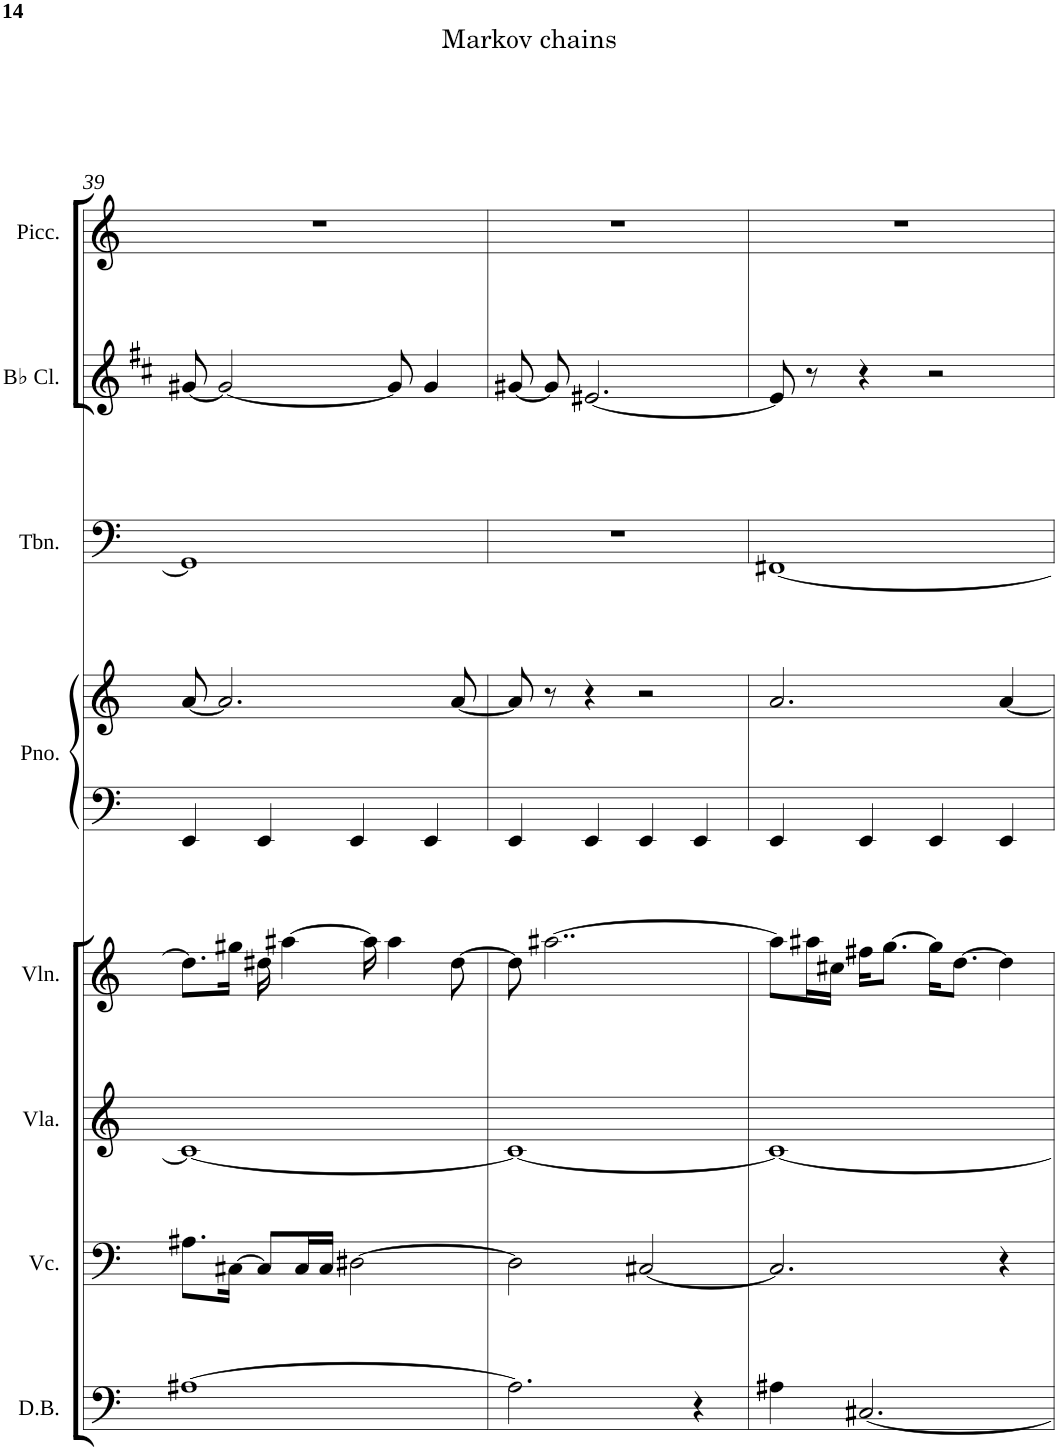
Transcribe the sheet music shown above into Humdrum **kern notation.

**kern	**kern	**kern	**kern	**kern	**kern	**kern	**kern	**kern
*part8	*part7	*part6	*part5	*part4	*part4	*part3	*part2	*part1
*staff9	*staff8	*staff7	*staff6	*staff5	*staff4	*staff3	*staff2	*staff1
*I"Double Bass	*I"Cello	*I"Viola	*I"Violin	*I"Piano	*	*I"Trombone	*I"Clarinet in Bb	*I"Piccolo
*I'D.B.	*	*I'Vla.	*I'Vln.	*I'Pno.	*	*I'Tbn.	*	*I'Picc.
!!LO:PB:g=z
*clefF4	*clefF4	*clefG2	*clefG2	*clefF4	*clefG2	*clefF4	*clefG2	*clefG2
*Trd7c12	*	*	*	*	*	*	*Trd1c2	*Trd-7c-12
*k[]	*k[]	*k[]	*k[]	*k[]	*k[]	*k[]	*k[f#c#]	*k[]
*M4/4	*M4/4	*M4/4	*M4/4	*M4/4	*M4/4	*M4/4	*M4/4	*M4/4
=39	=39	=39	=39	=39	=39	=39	=39	=39
[1A#X	8.A#X\L	1c#_	8.dd#\L]	4EE/	[8a/	1GG]	[8g#X/	1r
.	.	.	.	.	2.a/]	.	2g#/_	.
.	[16C#X\Jk	.	16gg#X\Jk	.	.	.	.	.
.	8C#/L]	.	16dd#X\	4EE/	.	.	.	.
.	.	.	[4aa#X\	.	.	.	.	.
.	16C#/L	.	.	.	.	.	.	.
.	16C#/JJ	.	.	.	.	.	.	.
.	[2D#X\	.	.	4EE/	.	.	.	.
.	.	.	16aa#\]	.	.	.	.	.
.	.	.	4aa#\	.	.	.	8g#/]	.
.	.	.	.	4EE/	.	.	4g#/	.
.	.	.	[8dd#\	.	[8a/	.	.	.
=40	=40	=40	=40	=40	=40	=40	=40	=40
2.A#\]	2D#\]	1c#_	8dd#\]	4EE/	8a/]	1r	[8g#X/L	1r
.	.	.	[2..aa#X\	.	8r	.	8g#/J]	.
.	.	.	.	4EE/	4r	.	[2.e#X/	.
.	[2C#X/	.	.	4EE/	2r	.	.	.
4r	.	.	.	4EE/	.	.	.	.
=41	=41	=41	=41	=41	=41	=41	=41	=41
4A#X\	2.C#/]	1c#_	8aa#\L]	4EE/	2.a/	[1FF#X	8e#/]	1r
.	.	.	16aa#X\L	.	.	.	8r	.
.	.	.	16cc#X\JJ	.	.	.	.	.
[2.C#X/	.	.	16ff#X\KL	4EE/	.	.	4r	.
.	.	.	[8.gg\J	.	.	.	.	.
.	.	.	16gg\KL]	4EE/	.	.	2r	.
.	.	.	[8.dd\J	.	.	.	.	.
.	4r	.	4dd\]	4EE/	[4a/	.	.	.
=	=	=	=	=	=	=	=	=
*-	*-	*-	*-	*-	*-	*-	*-	*-
